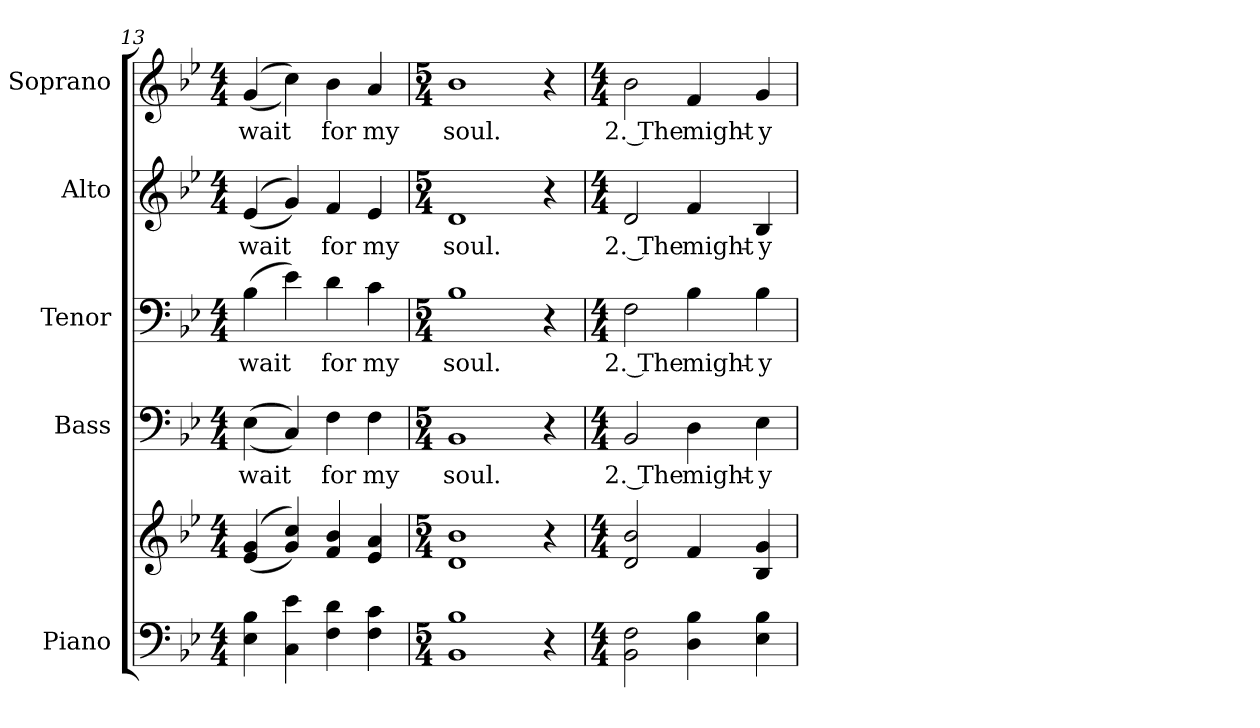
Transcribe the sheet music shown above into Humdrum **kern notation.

**kern	**kern	**kern	**text	**kern	**text	**kern	**text	**kern	**text
*part5	*part5	*part4	*part4	*part3	*part3	*part2	*part2	*part1	*part1
*staff6	*staff5	*staff4	*staff4	*staff3	*staff3	*staff2	*staff2	*staff1	*staff1
*I"Piano	*	*I"Bass	*	*I"Tenor	*	*I"Alto	*	*I"Soprano	*
*I'Pno.	*	*I'B.	*	*I'T.	*	*I'A.	*	*I'S.	*
*clefF4	*clefG2	*clefF4	*	*clefF4	*	*clefG2	*	*clefG2	*
*k[b-e-]	*k[b-e-]	*k[b-e-]	*	*k[b-e-]	*	*k[b-e-]	*	*k[b-e-]	*
*B-:	*B-:	*B-:	*	*B-:	*	*B-:	*	*B-:	*
*M4/4	*M4/4	*M4/4	*	*M4/4	*	*M4/4	*	*M4/4	*
=13	=13	=13	=13	=13	=13	=13	=13	=13	=13
!	!	!	!LO:LY:b:color=#000000	!	!	!	!	!	!
!	!	!	!	!	!LO:LY:b:color=#000000	!	!	!	!
!	!	!	!	!	!	!	!LO:LY:b:color=#000000	!	!
!	!	!	!	!	!	!	!	!	!LO:LY:b:color=#000000
4E-i\ 4B-i	((4e-i/ 4gi	((4E-i\	wait	(4B-i\	wait	((4e-i/	wait	((4gi/	wait
4Ci\ 4e-i	4gi/ 4cci))	4Ci/))	.	4e-i\)	.	4gi/))	.	4cci\))	.
!	!	!	!LO:LY:b:color=#000000	!	!	!	!	!	!
!	!	!	!	!	!LO:LY:b:color=#000000	!	!	!	!
!	!	!	!	!	!	!	!LO:LY:b:color=#000000	!	!
!	!	!	!	!	!	!	!	!	!LO:LY:b:color=#000000
4Fi\ 4di	4fi/ 4b-i	4Fi\	for	4di\	for	4fi/	for	4b-i\	for
!	!	!	!LO:LY:b:color=#000000	!	!	!	!	!	!
!	!	!	!	!	!LO:LY:b:color=#000000	!	!	!	!
!	!	!	!	!	!	!	!LO:LY:b:color=#000000	!	!
!	!	!	!	!	!	!	!	!	!LO:LY:b:color=#000000
4Fi\ 4ci	4e-i/ 4ai	4Fi\	my	4ci\	my	4e-i/	my	4ai/	my
=14	=14	=14	=14	=14	=14	=14	=14	=14	=14
*M5/4	*M5/4	*M5/4	*	*M5/4	*	*M5/4	*	*M5/4	*
!	!	!	!LO:LY:b:color=#000000	!	!	!	!	!	!
!	!	!	!	!	!LO:LY:b:color=#000000	!	!	!	!
!	!	!	!	!	!	!	!LO:LY:b:color=#000000	!	!
!	!	!	!	!	!	!	!	!	!LO:LY:b:color=#000000
1BB-i 1B-i	1di 1b-i	1BB-i	soul.	1B-i	soul.	1di	soul.	1b-i	soul.
4r	4r	4r	.	4r	.	4r	.	4r	.
=15	=15	=15	=15	=15	=15	=15	=15	=15	=15
*M4/4	*M4/4	*M4/4	*	*M4/4	*	*M4/4	*	*M4/4	*
!	!	!	!LO:LY:b:color=#000000	!	!	!	!	!	!
!	!	!	!	!	!LO:LY:b:color=#000000	!	!	!	!
!	!	!	!	!	!	!	!LO:LY:b:color=#000000	!	!
!	!	!	!	!	!	!	!	!	!LO:LY:b:color=#000000
2BB-i\ 2Fi	2di/ 2b-i	2BB-i/	2. The	2Fi\	2. The	2di/	2. The	2b-i\	2. The
!	!	!	!LO:LY:b:color=#000000	!	!	!	!	!	!
!	!	!	!	!	!LO:LY:b:color=#000000	!	!	!	!
!	!	!	!	!	!	!	!LO:LY:b:color=#000000	!	!
!	!	!	!	!	!	!	!	!	!LO:LY:b:color=#000000
4Di\ 4B-i	4fi/	4Di\	might-	4B-i\	might-	4fi/	might-	4fi/	might-
!	!	!	!LO:LY:b:color=#000000	!	!	!	!	!	!
!	!	!	!	!	!LO:LY:b:color=#000000	!	!	!	!
!	!	!	!	!	!	!	!LO:LY:b:color=#000000	!	!
!	!	!	!	!	!	!	!	!	!LO:LY:b:color=#000000
4E-i\ 4B-i	4B-i/ 4gi	4E-i\	-y	4B-i\	-y	4B-i/	-y	4gi/	-y
=	=	=	=	=	=	=	=	=	=
*-	*-	*-	*-	*-	*-	*-	*-	*-	*-
